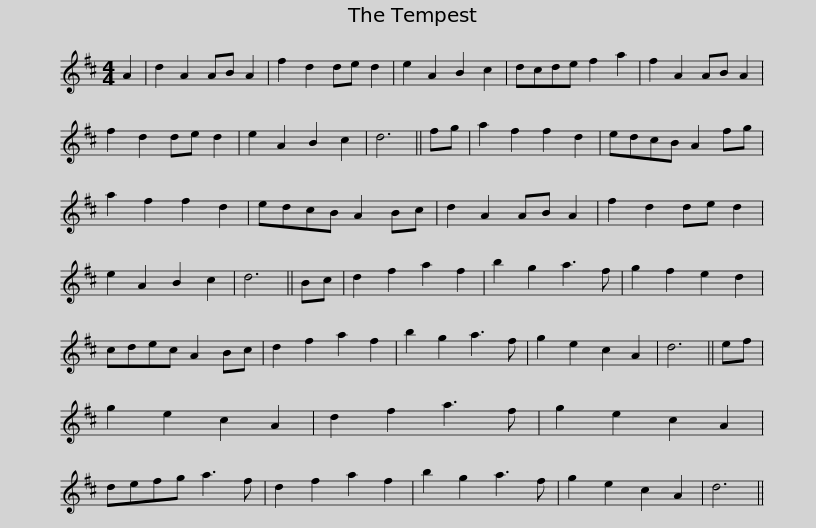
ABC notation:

X:1
L:1/8
M:4/4
I:linebreak $
K:D
V:1 treble
V:1
 A2 | d2 A2 AB A2 | f2 d2 de d2 | e2 A2 B2 c2 | dcde f2 a2 | %5
 f2 A2 AB A2 | f2 d2 de d2 | e2 A2 B2 c2 | d6 || fg |$ %10
 a2 f2 f2 d2 | edcB A2 fg | a2 f2 f2 d2 | edcB A2 Bc | d2 A2 AB A2 | %15
 f2 d2 de d2 | e2 A2 B2 c2 | d6 || Bc |$ d2 f2 a2 f2 | %20
 b2 g2 a3 f | g2 f2 e2 d2 | cdec A2 Bc | d2 f2 a2 f2 | b2 g2 a3 f | %25
 g2 e2 c2 A2 | d6 || ef | g2 e2 c2 A2 |$ d2 f2 a3 f | %30
 g2 e2 c2 A2 | defg a3 f | d2 f2 a2 f2 | b2 g2 a3 f | g2 e2 c2 A2 | %35
 d6 || %36
